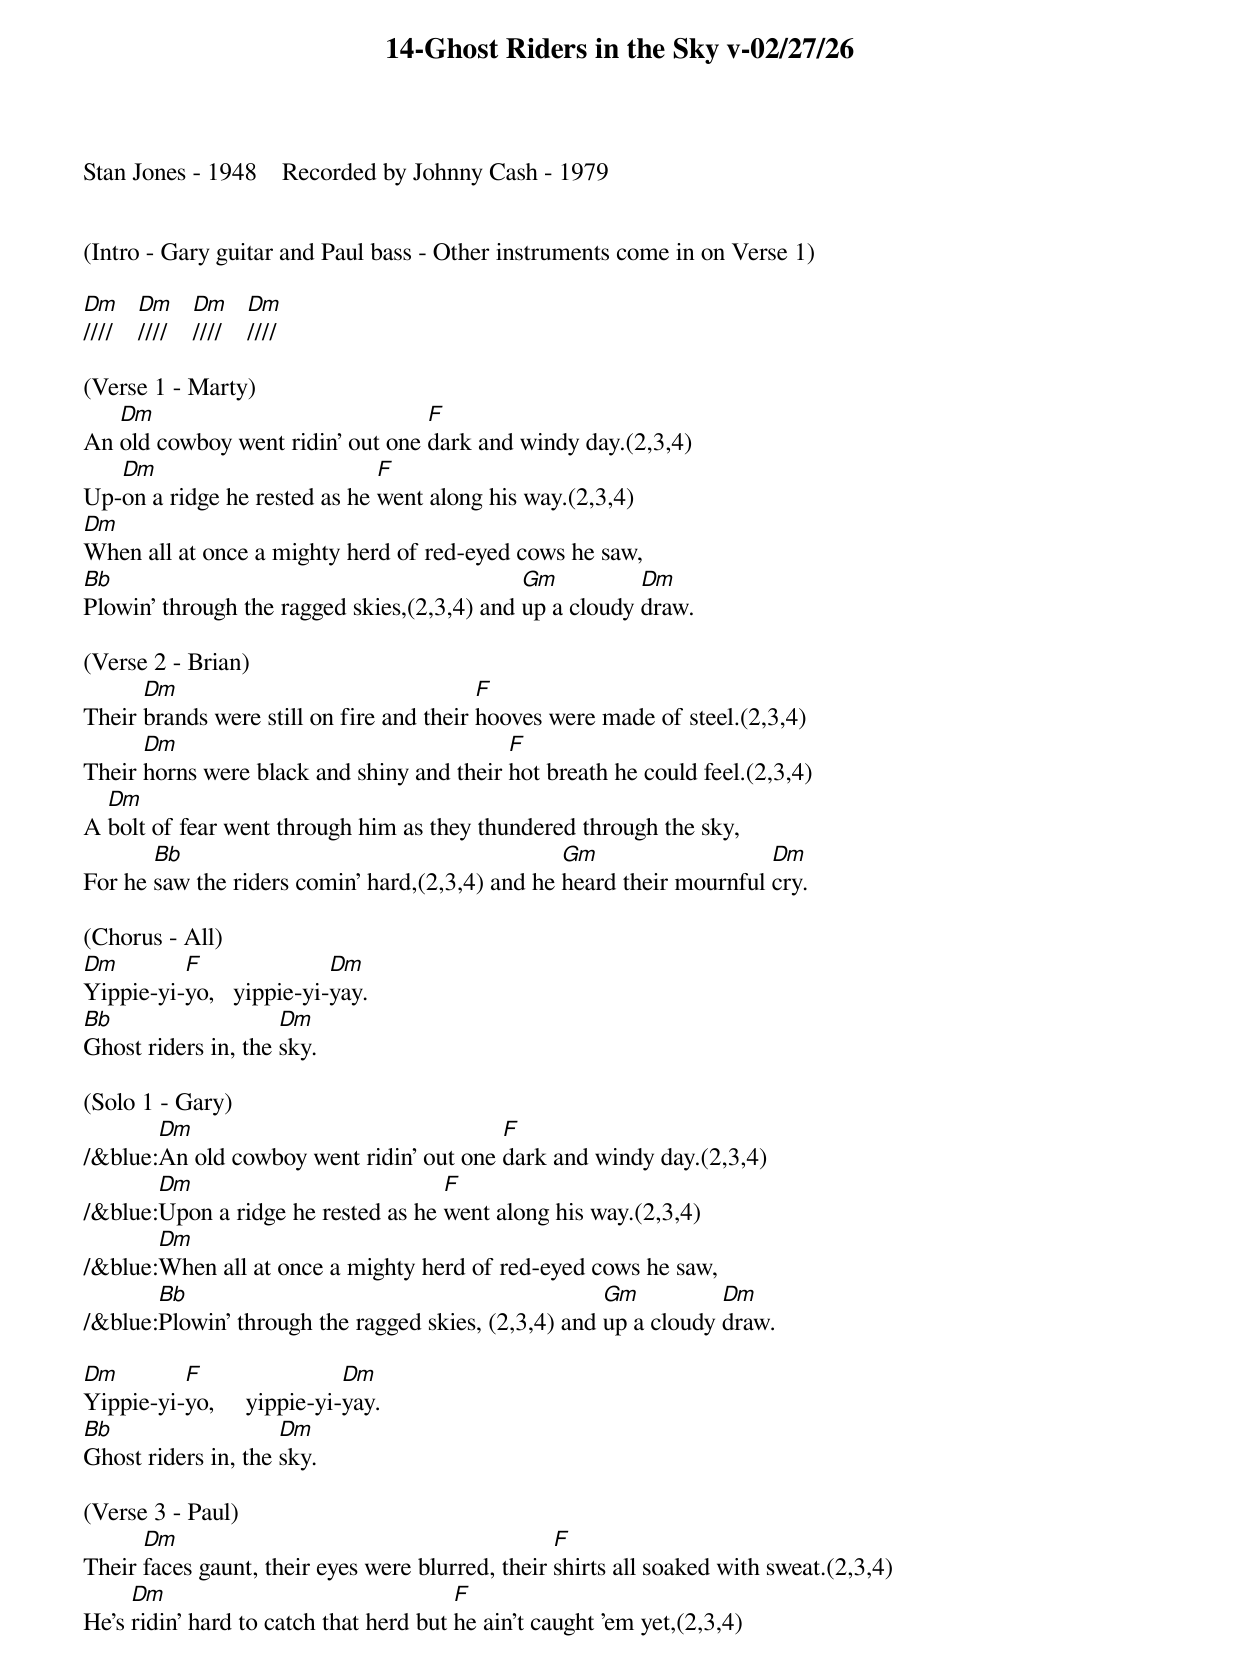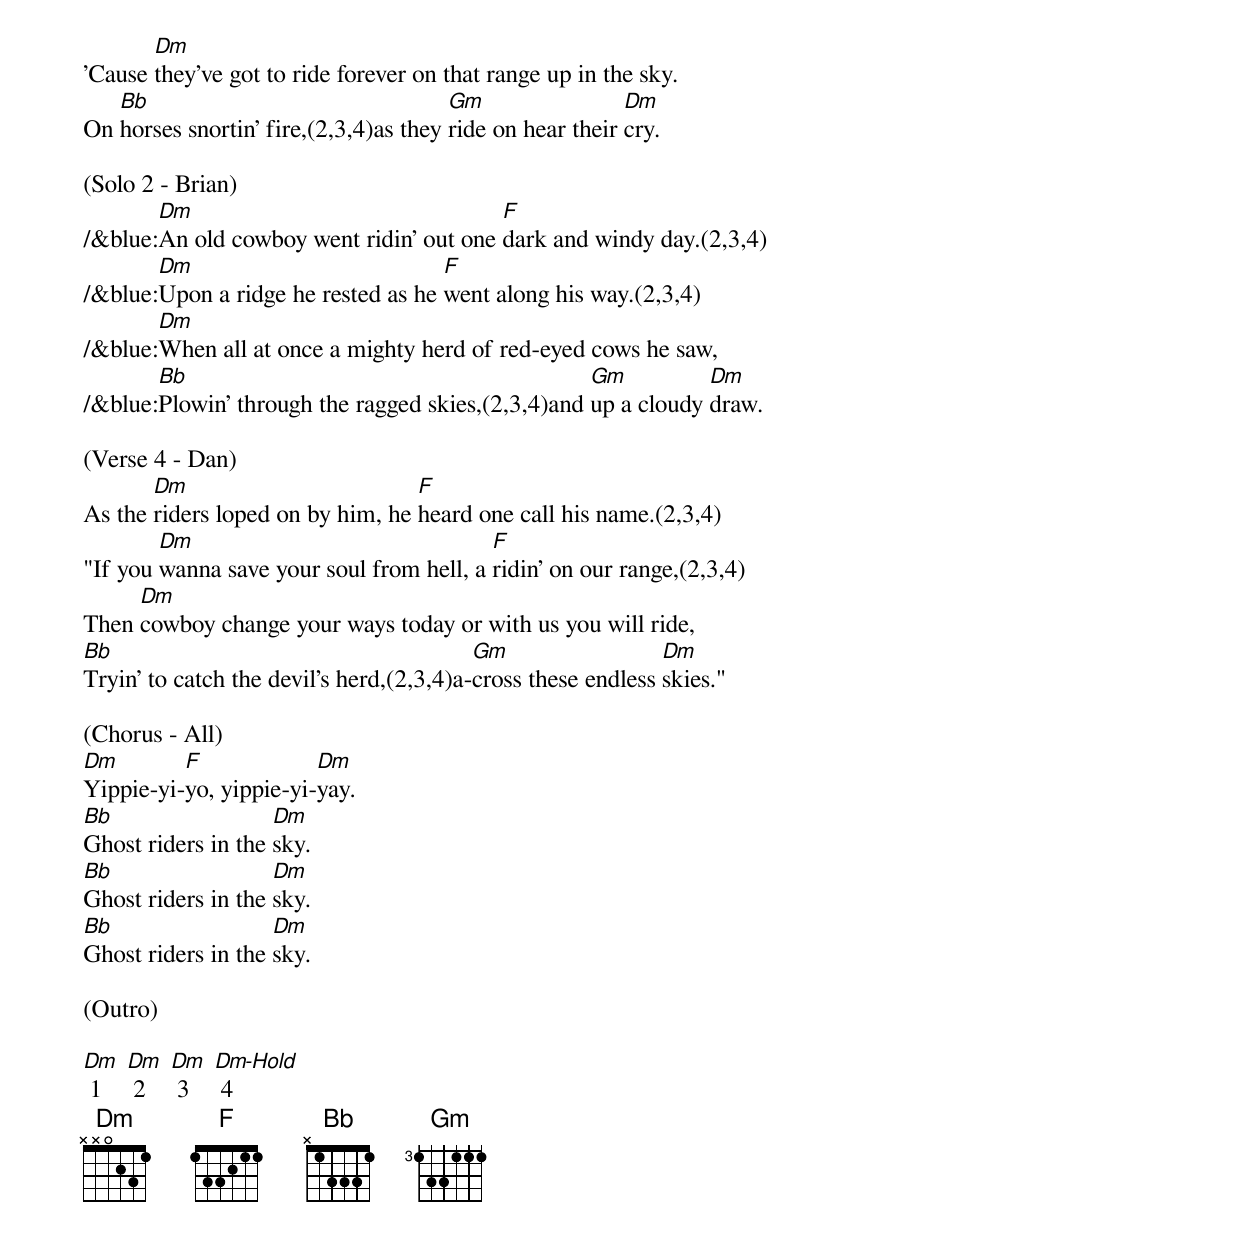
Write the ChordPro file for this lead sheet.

{title:14-Ghost Riders in the Sky v-02/27/26}
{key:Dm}
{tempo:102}

Stan Jones - 1948    Recorded by Johnny Cash - 1979


(Intro - Gary guitar and Paul bass - Other instruments come in on Verse 1)

[Dm]////    [Dm]////    [Dm]////    [Dm]////

(Verse 1 - Marty)
An [Dm]old cowboy went ridin' out one [F]dark and windy day.(2,3,4)
Up-[Dm]on a ridge he rested as he [F]went along his way.(2,3,4)
[Dm]When all at once a mighty herd of red-eyed cows he saw,
[Bb]Plowin' through the ragged skies,(2,3,4) and [Gm]up a cloudy [Dm]draw.

(Verse 2 - Brian)
Their [Dm]brands were still on fire and their [F]hooves were made of steel.(2,3,4)
Their [Dm]horns were black and shiny and their [F]hot breath he could feel.(2,3,4)
A [Dm]bolt of fear went through him as they thundered through the sky,
For he [Bb]saw the riders comin' hard,(2,3,4) and he [Gm]heard their mournful [Dm]cry.

(Chorus - All)
[Dm]Yippie-yi-[F]yo,   yippie-yi-[Dm]yay.
[Bb]Ghost riders in, the [Dm]sky.

(Solo 1 - Gary)
/&blue:[Dm]An old cowboy went ridin' out one [F]dark and windy day.(2,3,4)
/&blue:[Dm]Upon a ridge he rested as he [F]went along his way.(2,3,4)
/&blue:[Dm]When all at once a mighty herd of red-eyed cows he saw,
/&blue:[Bb]Plowin' through the ragged skies, (2,3,4) and [Gm]up a cloudy [Dm]draw.

[Dm]Yippie-yi-[F]yo,     yippie-yi-[Dm]yay.
[Bb]Ghost riders in, the [Dm]sky.

(Verse 3 - Paul)
Their [Dm]faces gaunt, their eyes were blurred, their [F]shirts all soaked with sweat.(2,3,4)
He's [Dm]ridin' hard to catch that herd but [F]he ain't caught 'em yet,(2,3,4)
'Cause [Dm]they've got to ride forever on that range up in the sky.
On [Bb]horses snortin' fire,(2,3,4)as they [Gm]ride on hear their [Dm]cry.

(Solo 2 - Brian)
/&blue:[Dm]An old cowboy went ridin' out one [F]dark and windy day.(2,3,4)
/&blue:[Dm]Upon a ridge he rested as he [F]went along his way.(2,3,4)
/&blue:[Dm]When all at once a mighty herd of red-eyed cows he saw,
/&blue:[Bb]Plowin' through the ragged skies,(2,3,4)and [Gm]up a cloudy [Dm]draw.

(Verse 4 - Dan)
As the [Dm]riders loped on by him, he [F]heard one call his name.(2,3,4)
"If you [Dm]wanna save your soul from hell, a [F]ridin' on our range,(2,3,4)
Then [Dm]cowboy change your ways today or with us you will ride,
[Bb]Tryin' to catch the devil's herd,(2,3,4)a-[Gm]cross these endless [Dm]skies."

(Chorus - All)
[Dm]Yippie-yi-[F]yo, yippie-yi-[Dm]yay.
[Bb]Ghost riders in the [Dm]sky.
[Bb]Ghost riders in the [Dm]sky.
[Bb]Ghost riders in the [Dm]sky.

(Outro)

[Dm] 1    [Dm] 2    [Dm] 3    [Dm-Hold] 4
